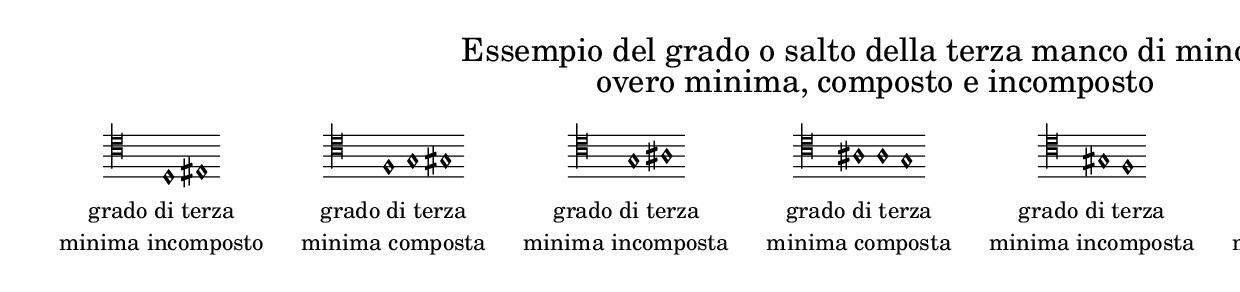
\version "2.22.2"

% Auto generated file

\header {
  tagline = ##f
}

dot = {
   \once \override Script.add-stem-support = ##f
   \once \override Script.toward-stem-shift = 0
   \once \override Script.skyline-horizontal-padding = 0
   \once \override Script.direction = 1
   \once \override Script.font-size = 1
}

\markup {
  \center-column {
    \line {
      \center-align
      \fontsize#3 { \concat { \normal-text "Essempio del grado o salto della terza manco di minore,"} }
    }\line {
      \center-align
      \fontsize#3 { \concat { \normal-text "overo minima, composto e incomposto"} }
    }
    \null
    \line {
      \center-column {

        \line {
          \score {
            <<
              \new Staff \with { instrumentName = ""} {
                \override Staff.TimeSignature.stencil = ##f
                \override Staff.NoteHead.style = #'baroque
                \accidentalStyle Score.forget
                \override Rest.style = #'mensural
                \override NoteHead.style = #'petrucci
                \cadenzaOn
                \clef "mensural-c4"
                \key c #`((0 . ,NATURAL) (1 . ,NATURAL) (2 . ,NATURAL)
                          (3 . ,NATURAL) (4 . ,NATURAL) (5 . ,NATURAL)
                          (6 . ,NATURAL))  d1   eis1  
                \cadenzaOff
              }
            >>
            \layout {
              \context {
                \Score
                \override SpacingSpanner.common-shortest-duration = #(ly:make-moment 1)
              }
            }
          }
        }
        \null
        \line {
          \left-align {  \normal-text "grado di terza" }
        }
        \line {
          \left-align {  \normal-text "minima incomposto" }
        }

      }
      \hspace #3 
      \center-column {

        \line {
          \score {
            <<
              \new Staff \with { instrumentName = ""} {
                \override Staff.TimeSignature.stencil = ##f
                \override Staff.NoteHead.style = #'baroque
                \accidentalStyle Score.forget
                \override Rest.style = #'mensural
                \override NoteHead.style = #'petrucci
                \cadenzaOn
                \clef "mensural-c4"
                \key c #`((0 . ,NATURAL) (1 . ,NATURAL) (2 . ,NATURAL)
                          (3 . ,NATURAL) (4 . ,NATURAL) (5 . ,NATURAL)
                          (6 . ,NATURAL))  f1   g1   gis1  
                \cadenzaOff
              }
            >>
            \layout {
              \context {
                \Score
                \override SpacingSpanner.common-shortest-duration = #(ly:make-moment 1)
              }
            }
          }
        }
        \null
        \line {
          \left-align {  \normal-text "grado di terza" }
        }
        \line {
          \left-align {  \normal-text "minima composta" }
        }

      }
      \hspace #3 
      \center-column {

        \line {
          \score {
            <<
              \new Staff \with { instrumentName = ""} {
                \override Staff.TimeSignature.stencil = ##f
                \override Staff.NoteHead.style = #'baroque
                \accidentalStyle Score.forget
                \override Rest.style = #'mensural
                \override NoteHead.style = #'petrucci
                \cadenzaOn
                \clef "mensural-c4"
                \key c #`((0 . ,NATURAL) (1 . ,NATURAL) (2 . ,NATURAL)
                          (3 . ,NATURAL) (4 . ,NATURAL) (5 . ,NATURAL)
                          (6 . ,NATURAL))  g1   ais1  
                \cadenzaOff
              }
            >>
            \layout {
              \context {
                \Score
                \override SpacingSpanner.common-shortest-duration = #(ly:make-moment 1)
              }
            }
          }
        }
        \null
        \line {
          \left-align {  \normal-text "grado di terza" }
        }
        \line {
          \left-align {  \normal-text "minima incomposta" }
        }

      }
      \hspace #3 
      \center-column {

        \line {
          \score {
            <<
              \new Staff \with { instrumentName = ""} {
                \override Staff.TimeSignature.stencil = ##f
                \override Staff.NoteHead.style = #'baroque
                \accidentalStyle Score.forget
                \override Rest.style = #'mensural
                \override NoteHead.style = #'petrucci
                \cadenzaOn
                \clef "mensural-c4"
                \key c #`((0 . ,NATURAL) (1 . ,NATURAL) (2 . ,NATURAL)
                          (3 . ,NATURAL) (4 . ,NATURAL) (5 . ,NATURAL)
                          (6 . ,NATURAL))  ais1   a1   g1  
                \cadenzaOff
              }
            >>
            \layout {
              \context {
                \Score
                \override SpacingSpanner.common-shortest-duration = #(ly:make-moment 1)
              }
            }
          }
        }
        \null
        \line {
          \left-align {  \normal-text "grado di terza" }
        }
        \line {
          \left-align {  \normal-text "minima composta" }
        }

      }
      \hspace #3 
      \center-column {

        \line {
          \score {
            <<
              \new Staff \with { instrumentName = ""} {
                \override Staff.TimeSignature.stencil = ##f
                \override Staff.NoteHead.style = #'baroque
                \accidentalStyle Score.forget
                \override Rest.style = #'mensural
                \override NoteHead.style = #'petrucci
                \cadenzaOn
                \clef "mensural-c4"
                \key c #`((0 . ,NATURAL) (1 . ,NATURAL) (2 . ,NATURAL)
                          (3 . ,NATURAL) (4 . ,NATURAL) (5 . ,NATURAL)
                          (6 . ,NATURAL))  gis1   f1  
                \cadenzaOff
              }
            >>
            \layout {
              \context {
                \Score
                \override SpacingSpanner.common-shortest-duration = #(ly:make-moment 1)
              }
            }
          }
        }
        \null
        \line {
          \left-align {  \normal-text "grado di terza" }
        }
        \line {
          \left-align {  \normal-text "minima incomposta" }
        }

      }
      \hspace #3 
      \center-column {

        \line {
          \score {
            <<
              \new Staff \with { instrumentName = ""} {
                \override Staff.TimeSignature.stencil = ##f
                \override Staff.NoteHead.style = #'baroque
                \accidentalStyle Score.forget
                \override Rest.style = #'mensural
                \override NoteHead.style = #'petrucci
                \cadenzaOn
                \clef "mensural-c4"
                \key c #`((0 . ,NATURAL) (1 . ,NATURAL) (2 . ,NATURAL)
                          (3 . ,NATURAL) (4 . ,NATURAL) (5 . ,NATURAL)
                          (6 . ,NATURAL))  fis1   f1   es1  
                \cadenzaOff
              }
            >>
            \layout {
              \context {
                \Score
                \override SpacingSpanner.common-shortest-duration = #(ly:make-moment 1)
              }
            }
          }
        }
        \null
        \line {
          \left-align {  \normal-text "grado di terza" }
        }
        \line {
          \left-align {  \normal-text "minima composta" }
        }

      }
      \hspace #3 
      \center-column {

        \line {
          \score {
            <<
              \new Staff \with { instrumentName = ""} {
                \override Staff.TimeSignature.stencil = ##f
                \override Staff.NoteHead.style = #'baroque
                \accidentalStyle Score.forget
                \override Rest.style = #'mensural
                \override NoteHead.style = #'petrucci
                \cadenzaOn
                \clef "mensural-c4"
                \key c #`((0 . ,NATURAL) (1 . ,NATURAL) (2 . ,NATURAL)
                          (3 . ,NATURAL) (4 . ,NATURAL) (5 . ,NATURAL)
                          (6 . ,NATURAL))  eis1   d1  
                \cadenzaOff
              }
            >>
            \layout {
              \context {
                \Score
                \override SpacingSpanner.common-shortest-duration = #(ly:make-moment 1)
              }
            }
          }
        }
        \null
        \line {
          \left-align {  \normal-text "grado di terza" }
        }
        \line {
          \left-align {  \normal-text "minima incomposta" }
        }

      }
      \hspace #3 

    }
  }
}